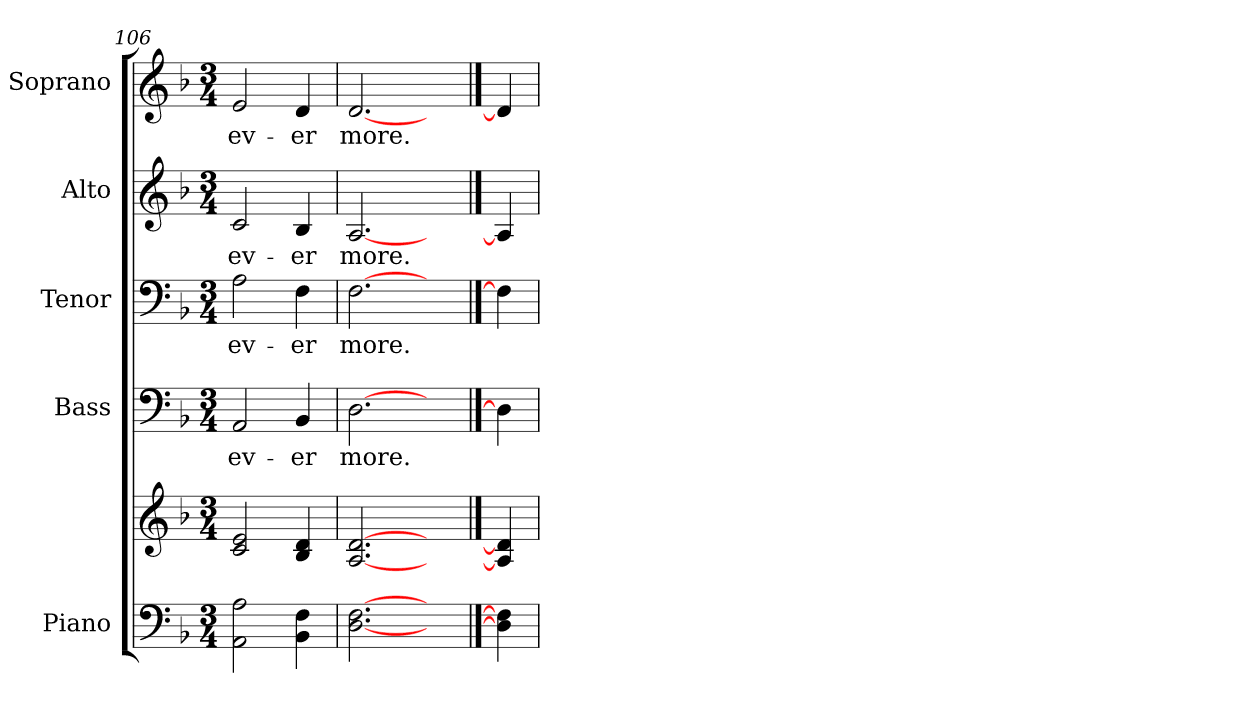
**kern	**kern	**kern	**text	**kern	**text	**kern	**text	**kern	**text
*part5	*part5	*part4	*part4	*part3	*part3	*part2	*part2	*part1	*part1
*staff6	*staff5	*staff4	*staff4	*staff3	*staff3	*staff2	*staff2	*staff1	*staff1
*I"Piano	*	*I"Bass	*	*I"Tenor	*	*I"Alto	*	*I"Soprano	*
*I'Pno.	*	*I'B.	*	*I'T.	*	*I'A.	*	*I'S.	*
*clefF4	*clefG2	*clefF4	*	*clefF4	*	*clefG2	*	*clefG2	*
*k[b-]	*k[b-]	*k[b-]	*	*k[b-]	*	*k[b-]	*	*k[b-]	*
*F:	*F:	*F:	*	*F:	*	*F:	*	*F:	*
*M3/4	*M3/4	*M3/4	*	*M3/4	*	*M3/4	*	*M3/4	*
=106	=106	=106	=106	=106	=106	=106	=106	=106	=106
!	!	!	!LO:LY:b:color=#000000	!	!	!	!	!	!
!	!	!	!	!	!LO:LY:b:color=#000000	!	!	!	!
!	!	!	!	!	!	!	!LO:LY:b:color=#000000	!	!
!	!	!	!	!	!	!	!	!	!LO:LY:b:color=#000000
2AAi\ 2Ai	2ci/ 2ei	2AAi/	ev-	2Ai\	ev-	2ci/	ev-	2ei/	ev-
!	!	!	!LO:LY:b:color=#000000	!	!	!	!	!	!
!	!	!	!	!	!LO:LY:b:color=#000000	!	!	!	!
!	!	!	!	!	!	!	!LO:LY:b:color=#000000	!	!
!	!	!	!	!	!	!	!	!	!LO:LY:b:color=#000000
4BB-i\ 4Fi	4B-i/ 4di	4BB-i/	-er	4Fi\	-er	4B-i/	-er	4di/	-er
=107	=107	=107	=107	=107	=107	=107	=107	=107	=107
!	!	!	!LO:LY:b:color=#000000	!	!	!	!	!	!
!	!	!	!	!	!LO:LY:b:color=#000000	!	!	!	!
!	!	!	!	!	!	!	!LO:LY:b:color=#000000	!	!
!	!	!	!	!	!	!	!	!	!LO:LY:b:color=#000000
[2.Di [2.Fi	[2.Ai [2.di	[2.Di	more.	[2.Fi	more.	[2.Ai	more.	[2.di	more.
4ryy	4ryy	4ryy	.	4ryy	.	4ryy	.	4ryy	.
==108	==108	==108	==108	==108	==108	==108	==108	==108	==108
4Di] 4Fi]	4Ai] 4di]	4Di]	.	4Fi]	.	4Ai]	.	4di]	.
=	=	=	=	=	=	=	=	=	=
*-	*-	*-	*-	*-	*-	*-	*-	*-	*-
